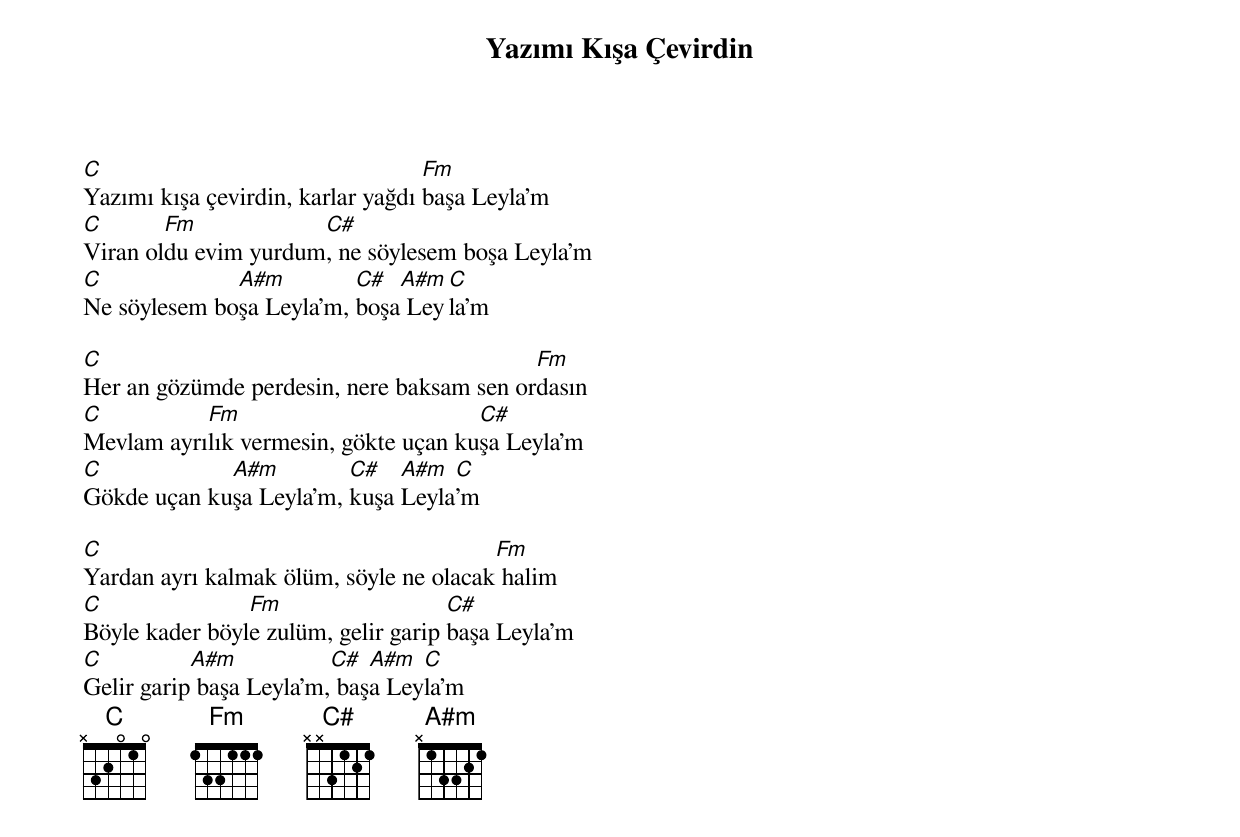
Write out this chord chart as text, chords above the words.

{title: Yazımı Kışa Çevirdin}
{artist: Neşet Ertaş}

C                                  Fm
Yazımı kışa çevirdin, karlar yağdı başa Leyla’m
C       Fm            C#
Viran oldu evim yurdum, ne söylesem boşa Leyla’m
C             A#m         C#  A#m C
Ne söylesem boşa Leyla’m, boşa Leyla'm

C                                          Fm
Her an gözümde perdesin, nere baksam sen ordasın
C          Fm                         C#
Mevlam ayrılık vermesin, gökte uçan kuşa Leyla’m
C            A#m         C#   A#m  C
Gökde uçan kuşa Leyla’m, kuşa Leyla’m

C                                       Fm
Yardan ayrı kalmak ölüm, söyle ne olacak halim
C               Fm                   C#
Böyle kader böyle zulüm, gelir garip başa Leyla’m
C          A#m           C#  A#m  C
Gelir garip başa Leyla’m, başa Leyla'm
